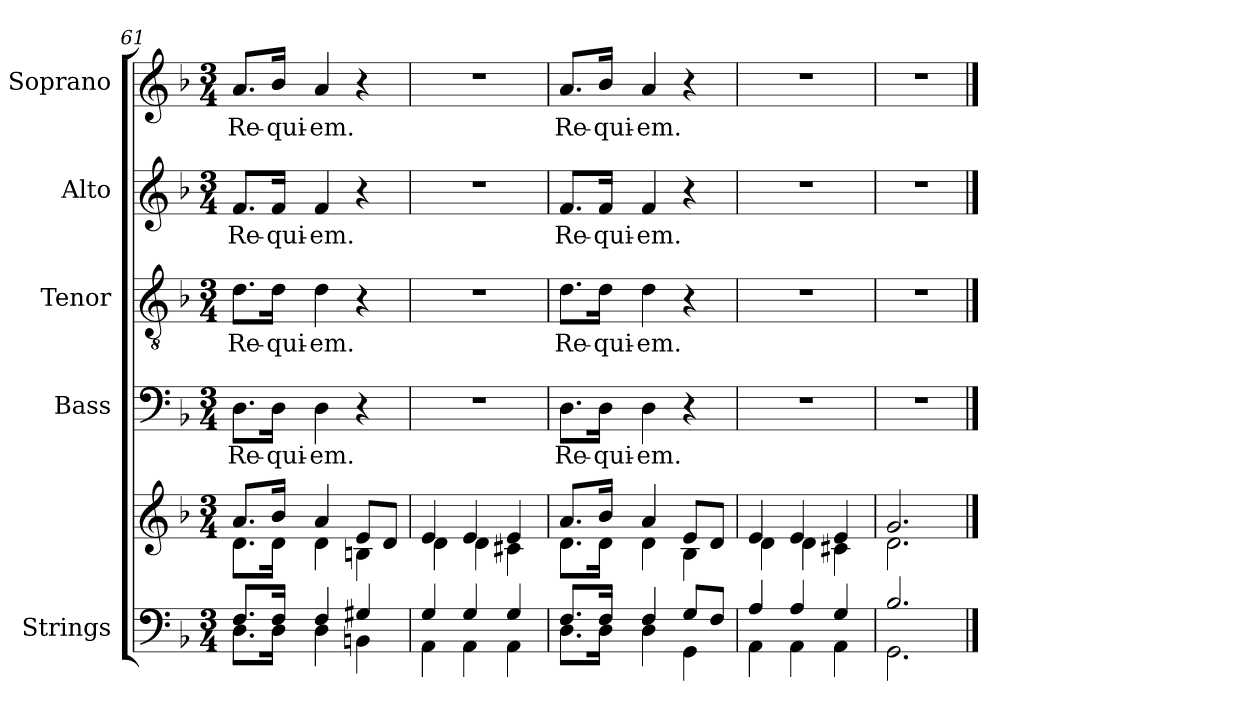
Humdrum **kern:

**kern	**kern	**kern	**text	**kern	**text	**kern	**text	**kern	**text
*part5	*part5	*part4	*part4	*part3	*part3	*part2	*part2	*part1	*part1
*staff6	*staff5	*staff4	*staff4	*staff3	*staff3	*staff2	*staff2	*staff1	*staff1
*I"Strings	*	*I"Bass	*	*I"Tenor	*	*I"Alto	*	*I"Soprano	*
*I'Str	*	*I'B	*	*I'T	*	*I'A	*	*I'S	*
*clefF4	*clefG2	*clefF4	*	*clefGv2	*	*clefG2	*	*clefG2	*
*k[b-]	*k[b-]	*k[b-]	*	*k[b-]	*	*k[b-]	*	*k[b-]	*
*M3/4	*M3/4	*M3/4	*	*M3/4	*	*M3/4	*	*M3/4	*
=61	=61	=61	=61	=61	=61	=61	=61	=61	=61
*^	*^	*	*	*	*	*	*	*	*
!	!	!	!	!	!LO:LY:b	!	!LO:LY:b	!	!LO:LY:b	!	!LO:LY:b
8.F/L	8.D\L	8.a/L	8.d\L	8.DL	Re-	8.dL	Re-	8.fL	Re-	8.aL	Re-
!	!	!	!	!	!LO:LY:b	!	!LO:LY:b	!	!LO:LY:b	!	!LO:LY:b
16F/Jk	16D\Jk	16b-/Jk	16d\Jk	16DJk	-qui-	16dJk	-qui-	16fJk	-qui-	16b-Jk	-qui-
!	!	!	!	!	!LO:LY:b	!	!LO:LY:b	!	!LO:LY:b	!	!LO:LY:b
4F/	4D\	4a/	4d\	4D	-em.	4d	-em.	4f	-em.	4a	-em.
4G#X/	4BBn\	8e/L	4Bn\	4r	.	4r	.	4r	.	4r	.
.	.	8d/J	.	.	.	.	.	.	.	.	.
=62	=62	=62	=62	=62	=62	=62	=62	=62	=62	=62	=62
!	!	!	!	!LO:N:vis=2	!	!LO:N:vis=2	!	!LO:N:vis=2	!	!LO:N:vis=2	!
4G/	4AA\	4e/	4d\	2.r	.	2.r	.	2.r	.	2.r	.
4G/	4AA\	4e/	4d\	.	.	.	.	.	.	.	.
4G/	4AA\	4e/	4c#X\	.	.	.	.	.	.	.	.
=63	=63	=63	=63	=63	=63	=63	=63	=63	=63	=63	=63
!	!	!	!	!	!LO:LY:b	!	!LO:LY:b	!	!LO:LY:b	!	!LO:LY:b
8.F/L	8.D\L	8.a/L	8.d\L	8.DL	Re-	8.dL	Re-	8.fL	Re-	8.aL	Re-
!	!	!	!	!	!LO:LY:b	!	!LO:LY:b	!	!LO:LY:b	!	!LO:LY:b
16F/Jk	16D\Jk	16b-/Jk	16d\Jk	16DJk	-qui-	16dJk	-qui-	16fJk	-qui-	16b-Jk	-qui-
!	!	!	!	!	!LO:LY:b	!	!LO:LY:b	!	!LO:LY:b	!	!LO:LY:b
4F/	4D\	4a/	4d\	4D	-em.	4d	-em.	4f	-em.	4a	-em.
8G/L	4GG\	8e/L	4B-\	4r	.	4r	.	4r	.	4r	.
8F/J	.	8d/J	.	.	.	.	.	.	.	.	.
=64	=64	=64	=64	=64	=64	=64	=64	=64	=64	=64	=64
!	!	!	!	!LO:N:vis=2	!	!LO:N:vis=2	!	!LO:N:vis=2	!	!LO:N:vis=2	!
4A/	4AA\	4e/	4d\	2.r	.	2.r	.	2.r	.	2.r	.
4A/	4AA\	4e/	4d\	.	.	.	.	.	.	.	.
4G/	4AA\	4e/	4c#X\	.	.	.	.	.	.	.	.
=65	=65	=65	=65	=65	=65	=65	=65	=65	=65	=65	=65
!	!	!	!	!LO:N:vis=2	!	!LO:N:vis=2	!	!LO:N:vis=2	!	!LO:N:vis=2	!
2.B-/	2.GG\	2.g/	2.d\	2.r	.	2.r	.	2.r	.	2.r	.
*v	*v	*	*	*	*	*	*	*	*	*	*
*	*v	*v	*	*	*	*	*	*	*	*
==	==	==	==	==	==	==	==	==	==
*-	*-	*-	*-	*-	*-	*-	*-	*-	*-
